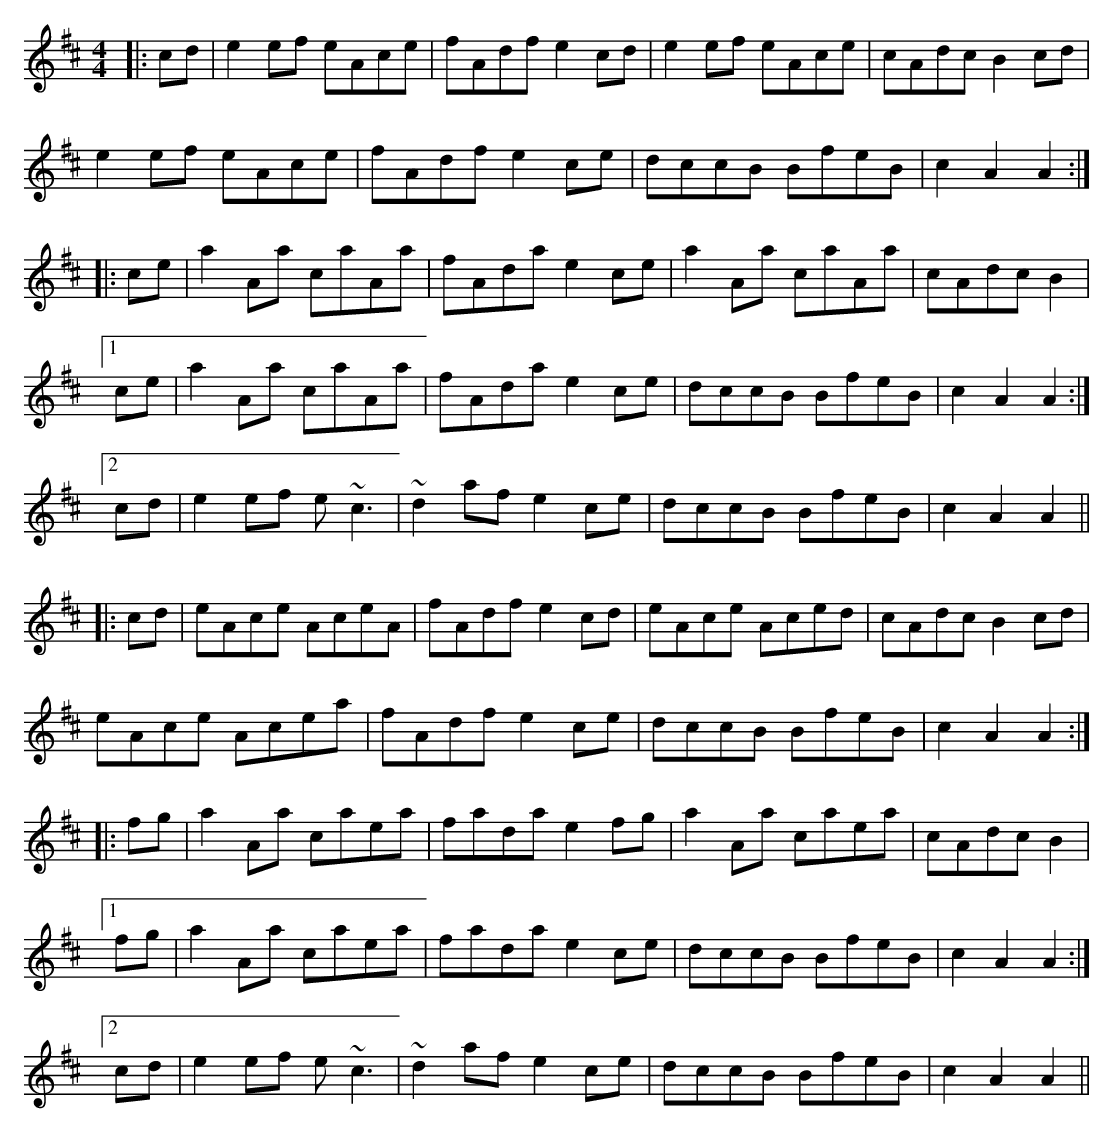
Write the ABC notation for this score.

X:1
M:4/4
K:Amix
|:cd|e2ef eAce|fAdf e2cd|e2ef eAce|cAdc B2cd|
e2ef eAce|fAdf e2ce|dccB BfeB|c2A2 A2:|
|:ce|a2Aa caAa|fAda e2ce|a2Aa caAa|cAdc B2|
[1 ce|a2Aa caAa|fAda e2ce|dccB BfeB|c2A2 A2:|
[2 cd|e2ef e~c3|~d2af e2ce|dccB BfeB|c2A2 A2||
|:cd|eAce AceA|fAdf e2cd|eAce Aced|cAdc B2 cd|
eAce Acea|fAdf e2 ce|dccB BfeB|c2 A2 A2:|
|:fg|a2Aa caea|fada e2 fg|a2Aa caea|cAdc B2|
[1 fg|a2Aa caea|fada e2 ce|dccB BfeB|c2 A2 A2:|
[2 cd|e2ef e~c3|~d2af e2ce|dccB BfeB|c2A2 A2||
